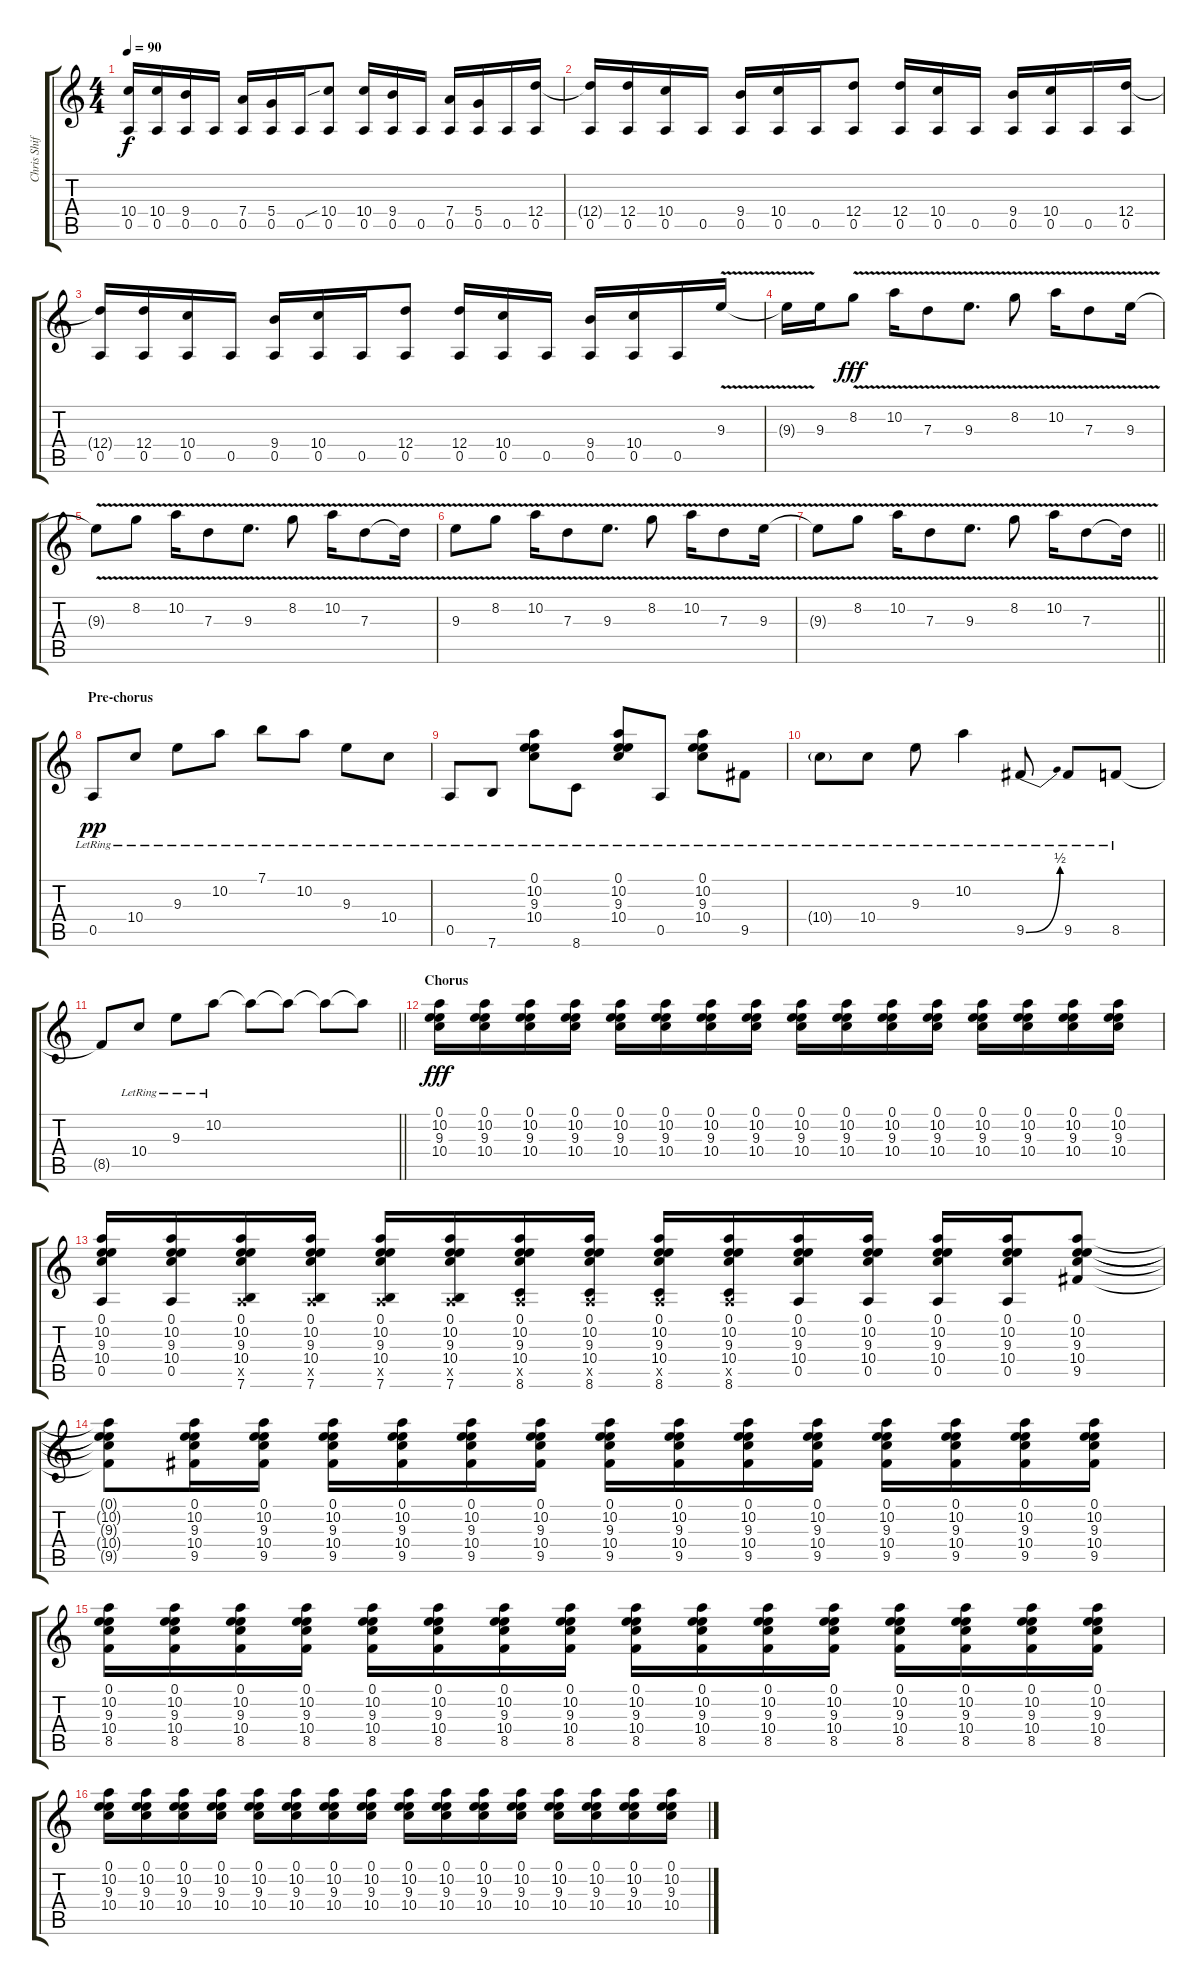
\track ("Chris Shiflett (Lead Guitar)" "Chris Shif") {instrument overdrivenguitar}
\staff {score tabs}
\tuning (E4 B3 G3 D3 A2 E2) {hide}
\ts (4 4)
\tempo 90
\clef g2
\ks c
(10.4{t} 0.5).16{dy f} (10.4 0.5).16 (9.4 0.5).16 0.5.16 (7.4 0.5).16 (5.4 0.5).16 0.5.16 (10.4{sib} 0.5).8 (10.4 0.5).16 (9.4 0.5).16 0.5.16 (7.4 0.5).16 (5.4 0.5).16 0.5.16 (12.4 0.5).16 |
(12.4{t} 0.5).16 (12.4 0.5).16 (10.4 0.5).16 0.5.16 (9.4 0.5).16 (10.4 0.5).16 0.5.16 (12.4 0.5).8 (12.4 0.5).16 (10.4 0.5).16 0.5.16 (9.4 0.5).16 (10.4 0.5).16 0.5.16 (12.4 0.5).16 |
(12.4{t} 0.5).16 (12.4 0.5).16 (10.4 0.5).16 0.5.16 (9.4 0.5).16 (10.4 0.5).16 0.5.16 (12.4 0.5).8 (12.4 0.5).16 (10.4 0.5).16 0.5.16 (9.4 0.5).16 (10.4 0.5).16 0.5.16 9.3{v}.16 |
9.3{t}.16 9.3.16 8.2{v}.8{dy fff} 10.2{v}.16 7.3{v}.8 9.3{v}.8{d} 8.2{v}.8 10.2{v}.16 7.3{v}.8 9.3{v}.16 |
9.3{v t}.8 8.2{v}.8 10.2{v}.16 7.3{v}.8 9.3{v}.8{d} 8.2{v}.8 10.2{v}.16 7.3{v}.8 7.3{v t}.16 |
9.3{v}.8 8.2{v}.8 10.2{v}.16 7.3{v}.8 9.3{v}.8{d} 8.2{v}.8 10.2{v}.16 7.3{v}.8 9.3{v}.16 |
\barLineRight lightlight
9.3{v t}.8 8.2{v}.8 10.2{v}.16 7.3{v}.8 9.3{v}.8{d} 8.2{v}.8 10.2{v}.16 7.3{v}.8 7.3{v t}.16 |
\section ("" "Pre-chorus")
0.5{lr}.8{dy pp instrument electricguitarclean} 10.4{lr}.8 9.3{lr}.8 10.2{lr}.8 7.1{lr}.8 10.2{lr}.8 9.3{lr}.8 10.4{lr}.8 |
0.5{lr}.8 7.6{lr}.8 (0.1{lr} 10.2{lr} 9.3{lr} 10.4).8 8.6{lr}.8 (0.1{lr} 10.2{lr} 9.3{lr} 10.4).8 0.5{lr}.8 (0.1{lr} 10.2{lr} 9.3{lr} 10.4).8 9.5{lr}.8 |
10.4{g lr}.8 10.4{lr}.8 9.3{lr}.8 10.2{lr}.4 9.5{be (bend 0 0 60 2) lr}.8 9.5{lr}.8 8.5{lr}.8 |
\barLineRight lightlight
8.5{t}.8 10.4{lr}.8 9.3{lr}.8 10.2{lr}.8 10.2{t}.8 10.2{t}.8 10.2{t}.8 10.2{t}.8 |
\section ("" "Chorus")
(0.1 10.2 9.3 10.4).16{dy fff instrument electricguitarclean} (0.1 10.2 9.3 10.4).16 (0.1 10.2 9.3 10.4).16 (0.1 10.2 9.3 10.4).16 (0.1 10.2 9.3 10.4).16 (0.1 10.2 9.3 10.4).16 (0.1 10.2 9.3 10.4).16 (0.1 10.2 9.3 10.4).16 (0.1 10.2 9.3 10.4).16 (0.1 10.2 9.3 10.4).16 (0.1 10.2 9.3 10.4).16 (0.1 10.2 9.3 10.4).16 (0.1 10.2 9.3 10.4).16 (0.1 10.2 9.3 10.4).16 (0.1 10.2 9.3 10.4).16 (0.1 10.2 9.3 10.4).16 |
(0.1 10.2 9.3 10.4 0.5).16 (0.1 10.2 9.3 10.4 0.5).16 (0.1 10.2 9.3 10.4 0.5{x} 7.6).16 (0.1 10.2 9.3 10.4 0.5{x} 7.6).16 (0.1 10.2 9.3 10.4 0.5{x} 7.6).16 (0.1 10.2 9.3 10.4 0.5{x} 7.6).16 (0.1 10.2 9.3 10.4 0.5{x} 8.6).16 (0.1 10.2 9.3 10.4 0.5{x} 8.6).16 (0.1 10.2 9.3 10.4 0.5{x} 8.6).16 (0.1 10.2 9.3 10.4 0.5{x} 8.6).16 (0.1 10.2 9.3 10.4 0.5).16 (0.1 10.2 9.3 10.4 0.5).16 (0.1 10.2 9.3 10.4 0.5).16 (0.1 10.2 9.3 10.4 0.5).16 (0.1 10.2 9.3 10.4 9.5).8 |
(0.1{t} 10.2{t} 9.3{t} 10.4{t} 9.5{t}).8 (0.1 10.2 9.3 10.4 9.5).16 (0.1 10.2 9.3 10.4 9.5).16 (0.1 10.2 9.3 10.4 9.5).16 (0.1 10.2 9.3 10.4 9.5).16 (0.1 10.2 9.3 10.4 9.5).16 (0.1 10.2 9.3 10.4 9.5).16 (0.1 10.2 9.3 10.4 9.5).16 (0.1 10.2 9.3 10.4 9.5).16 (0.1 10.2 9.3 10.4 9.5).16 (0.1 10.2 9.3 10.4 9.5).16 (0.1 10.2 9.3 10.4 9.5).16 (0.1 10.2 9.3 10.4 9.5).16 (0.1 10.2 9.3 10.4 9.5).16 (0.1 10.2 9.3 10.4 9.5).16 |
(0.1 10.2 9.3 10.4 8.5).16 (0.1 10.2 9.3 10.4 8.5).16 (0.1 10.2 9.3 10.4 8.5).16 (0.1 10.2 9.3 10.4 8.5).16 (0.1 10.2 9.3 10.4 8.5).16 (0.1 10.2 9.3 10.4 8.5).16 (0.1 10.2 9.3 10.4 8.5).16 (0.1 10.2 9.3 10.4 8.5).16 (0.1 10.2 9.3 10.4 8.5).16 (0.1 10.2 9.3 10.4 8.5).16 (0.1 10.2 9.3 10.4 8.5).16 (0.1 10.2 9.3 10.4 8.5).16 (0.1 10.2 9.3 10.4 8.5).16 (0.1 10.2 9.3 10.4 8.5).16 (0.1 10.2 9.3 10.4 8.5).16 (0.1 10.2 9.3 10.4 8.5).16 |
(0.1 10.2 9.3 10.4).16 (0.1 10.2 9.3 10.4).16 (0.1 10.2 9.3 10.4).16 (0.1 10.2 9.3 10.4).16 (0.1 10.2 9.3 10.4).16 (0.1 10.2 9.3 10.4).16 (0.1 10.2 9.3 10.4).16 (0.1 10.2 9.3 10.4).16 (0.1 10.2 9.3 10.4).16 (0.1 10.2 9.3 10.4).16 (0.1 10.2 9.3 10.4).16 (0.1 10.2 9.3 10.4).16 (0.1 10.2 9.3 10.4).16 (0.1 10.2 9.3 10.4).16 (0.1 10.2 9.3 10.4).16 (0.1 10.2 9.3 10.4).16
